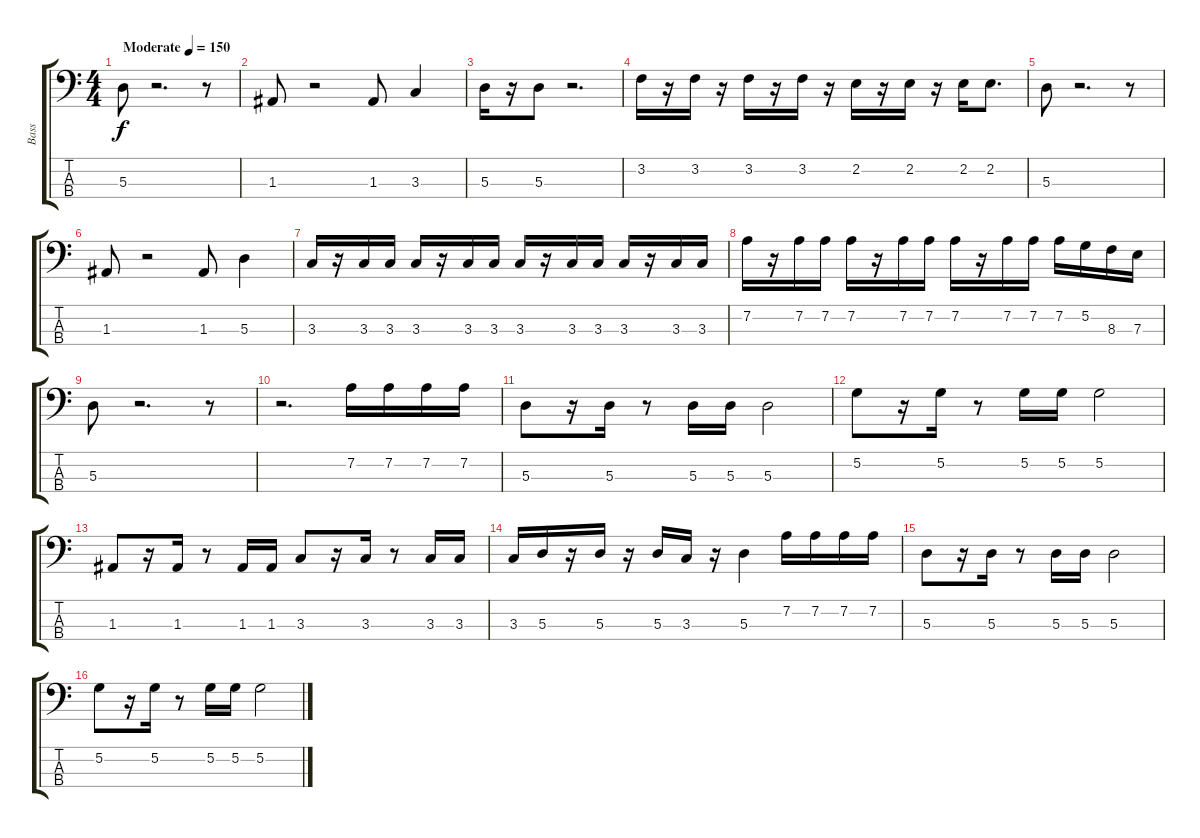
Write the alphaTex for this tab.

\track ("Bass" "Bass") {instrument electricbassfinger}
\staff {score tabs}
\tuning (G2 D2 A1 E1) {hide}
\ts (4 4)
\tempo (150 "Moderate")
\clef f4
\ks c
5.3.8{dy f instrument electricbassfinger} r.2{d} r.8 |
1.3.8 r.2 1.3.8 3.3.4 |
5.3.16 r.16 5.3.8 r.2{d} |
3.2.16 r.16 3.2.16 r.16 3.2.16 r.16 3.2.16 r.16 2.2.16 r.16 2.2.16 r.16 2.2.16 2.2.8{d} |
5.3.8 r.2{d} r.8 |
1.3.8 r.2 1.3.8 5.3.4 |
3.3.16 r.16 3.3.16 3.3.16 3.3.16 r.16 3.3.16 3.3.16 3.3.16 r.16 3.3.16 3.3.16 3.3.16 r.16 3.3.16 3.3.16 |
7.2.16 r.16 7.2.16 7.2.16 7.2.16 r.16 7.2.16 7.2.16 7.2.16 r.16 7.2.16 7.2.16 7.2.16 5.2.16 8.3.16 7.3.16 |
5.3.8 r.2{d} r.8 |
r.2{d} 7.2.16 7.2.16 7.2.16 7.2.16 |
5.3.8 r.16 5.3.16 r.8 5.3.16 5.3.16 5.3.2 |
5.2.8 r.16 5.2.16 r.8 5.2.16 5.2.16 5.2.2 |
1.3.8 r.16 1.3.16 r.8 1.3.16 1.3.16 3.3.8 r.16 3.3.16 r.8 3.3.16 3.3.16 |
3.3.16 5.3.16 r.16 5.3.16 r.16 5.3.16 3.3.16 r.16 5.3.4 7.2.16 7.2.16 7.2.16 7.2.16 |
5.3.8 r.16 5.3.16 r.8 5.3.16 5.3.16 5.3.2 |
5.2.8 r.16 5.2.16 r.8 5.2.16 5.2.16 5.2.2
